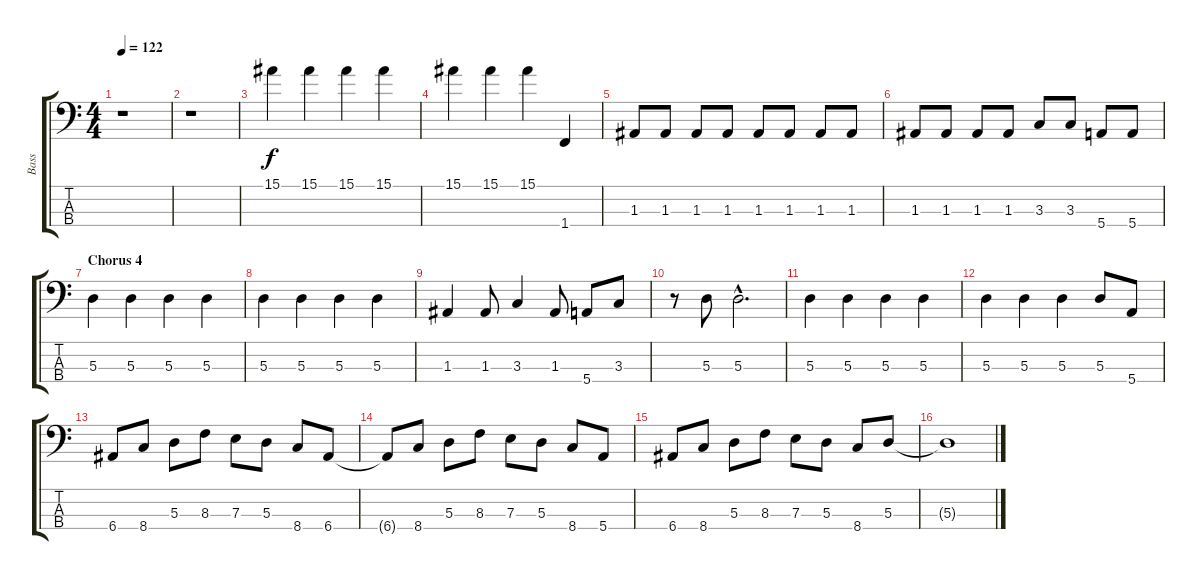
\track ("Bass" "Bass") {instrument electricbassfinger}
\staff {score tabs}
\tuning (G2 D2 A1 E1) {hide}
\ts (4 4)
\tempo 122
\clef f4
\ks c
r.1{dy f} |
r.1 |
15.1.4 15.1.4 15.1.4 15.1.4 |
15.1.4 15.1.4 15.1.4 1.4.4 |
1.3.8 1.3.8 1.3.8 1.3.8 1.3.8 1.3.8 1.3.8 1.3.8 |
1.3.8 1.3.8 1.3.8 1.3.8 3.3.8 3.3.8 5.4.8 5.4.8 |
\section ("" "Chorus 4")
5.3.4 5.3.4 5.3.4 5.3.4 |
5.3.4 5.3.4 5.3.4 5.3.4 |
1.3.4 1.3.8 3.3.4 1.3.8 5.4.8 3.3.8 |
r.8 5.3.8 5.3{hac}.2{d} |
5.3.4 5.3.4 5.3.4 5.3.4 |
5.3.4 5.3.4 5.3.4 5.3.8 5.4.8 |
6.4.8 8.4.8 5.3.8 8.3.8 7.3.8 5.3.8 8.4.8 6.4.8 |
6.4{t}.8 8.4.8 5.3.8 8.3.8 7.3.8 5.3.8 8.4.8 5.4.8 |
6.4.8 8.4.8 5.3.8 8.3.8 7.3.8 5.3.8 8.4.8 5.3.8 |
5.3{t}.1
